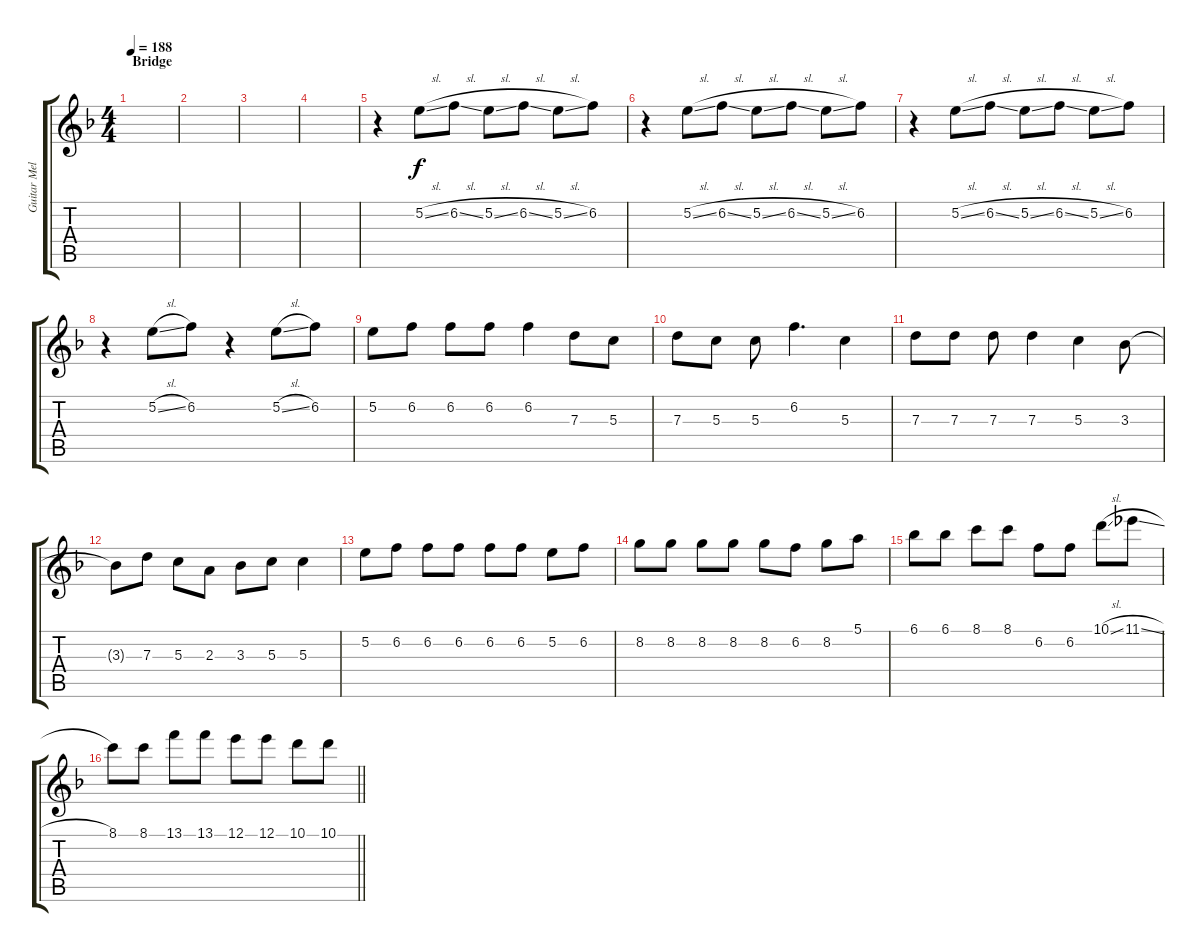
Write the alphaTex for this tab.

\track ("Guitar Melodic" "Guitar Mel") {instrument distortionguitar}
\staff {score tabs}
\tuning (E4 B3 G3 D3 A2 E2) {hide}
\ts (4 4)
\section ("" "Bridge")
\tempo 188
\clef g2
\ks f
|
|
|
|
r.4 5.2{sl}.8 6.2{sl}.8 5.2{sl}.8 6.2{sl}.8 5.2{sl}.8 6.2.8 |
r.4 5.2{sl}.8 6.2{sl}.8 5.2{sl}.8 6.2{sl}.8 5.2{sl}.8 6.2.8 |
r.4 5.2{sl}.8 6.2{sl}.8 5.2{sl}.8 6.2{sl}.8 5.2{sl}.8 6.2.8 |
r.4 5.2{sl}.8 6.2.8 r.4 5.2{sl}.8 6.2.8 |
5.2.8 6.2.8 6.2.8 6.2.8 6.2.4 7.3.8 5.3.8 |
7.3.8 5.3.8 5.3.8 6.2.4{d} 5.3.4 |
7.3.8 7.3.8 7.3.8 7.3.4 5.3.4 3.3.8 |
3.3{t}.8 7.3.8 5.3.8 2.3.8 3.3.8 5.3.8 5.3.4 |
5.2.8 6.2.8 6.2.8 6.2.8 6.2.8 6.2.8 5.2.8 6.2.8 |
8.2.8 8.2.8 8.2.8 8.2.8 8.2.8 6.2.8 8.2.8 5.1.8 |
6.1.8 6.1.8 8.1.8 8.1.8 6.2.8 6.2.8 10.1{sl}.8 11.1{sl}.8 |
\barLineRight lightlight
8.1.8 8.1.8 13.1.8 13.1.8 12.1.8 12.1.8 10.1.8 10.1.8
